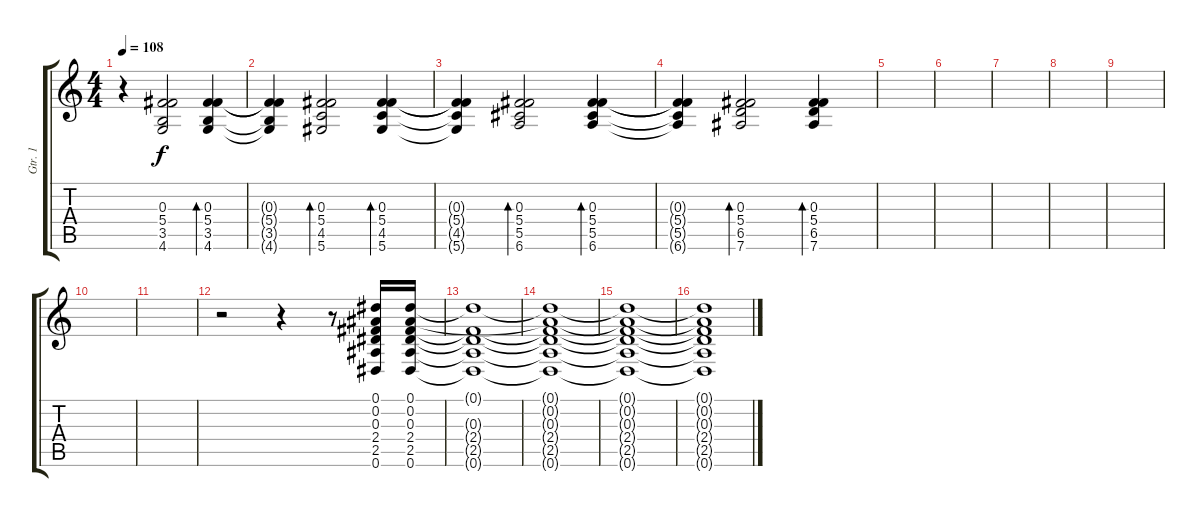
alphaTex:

\track ("Gtr. 1" "Gtr. 1") {instrument acousticguitarnylon}
\staff {score tabs}
\tuning (Eb4 Bb3 Gb3 Db3 Ab2 Eb2) {hide}
\ts (4 4)
\tempo 108
\clef g2
\ks c
r.4{dy f} (0.3 5.4 3.5 4.6).2 (0.3 5.4 3.5 4.6).4{bd 120} |
(0.3{t} 5.4{t} 3.5{t} 4.6{t}).4 (0.3 5.4 4.5 5.6).2{bd 120} (0.3 5.4 4.5 5.6).4{bd 120} |
(0.3{t} 5.4{t} 4.5{t} 5.6{t}).4 (0.3 5.4 5.5 6.6).2{bd 120} (0.3 5.4 5.5 6.6).4{bd 120} |
(0.3{t} 5.4{t} 5.5{t} 6.6{t}).4 (0.3 5.4 6.5 7.6).2{bd 120} (0.3 5.4 6.5 7.6).4{bd 120} |
|
|
|
|
|
|
|
r.2 r.4 r.8 (0.1 0.2 0.3 2.4 2.5 0.6).16 (0.1 0.2 0.3 2.4 2.5 0.6).16 |
(0.1{t} 0.3{t} 2.4{t} 2.5{t} 0.6{t}).1 |
(0.1{t} 0.2{t} 0.3{t} 2.4{t} 2.5{t} 0.6{t}).1 |
(0.1{t} 0.2{t} 0.3{t} 2.4{t} 2.5{t} 0.6{t}).1 |
(0.1{t} 0.2{t} 0.3{t} 2.4{t} 2.5{t} 0.6{t}).1
